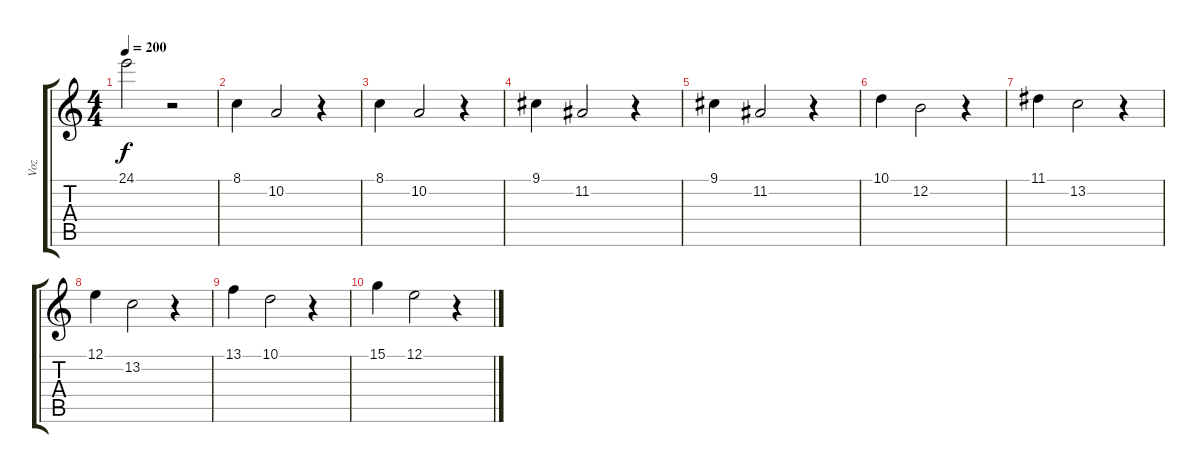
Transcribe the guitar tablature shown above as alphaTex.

\track ("Voz" "Voz") {instrument synthbrass1}
\staff {score tabs}
\tuning (E4 B3 G3 D3 A2 E2) {hide}
\ts (4 4)
\tempo 200
\clef g2
\ks c
24.1{t}.2{dy f} r.2 |
8.1.4 10.2.2 r.4 |
8.1.4 10.2.2 r.4 |
9.1.4 11.2.2 r.4 |
9.1.4 11.2.2 r.4 |
10.1.4 12.2.2 r.4 |
11.1.4 13.2.2 r.4 |
12.1.4 13.2.2 r.4 |
13.1.4 10.1.2 r.4 |
15.1.4 12.1.2 r.4
